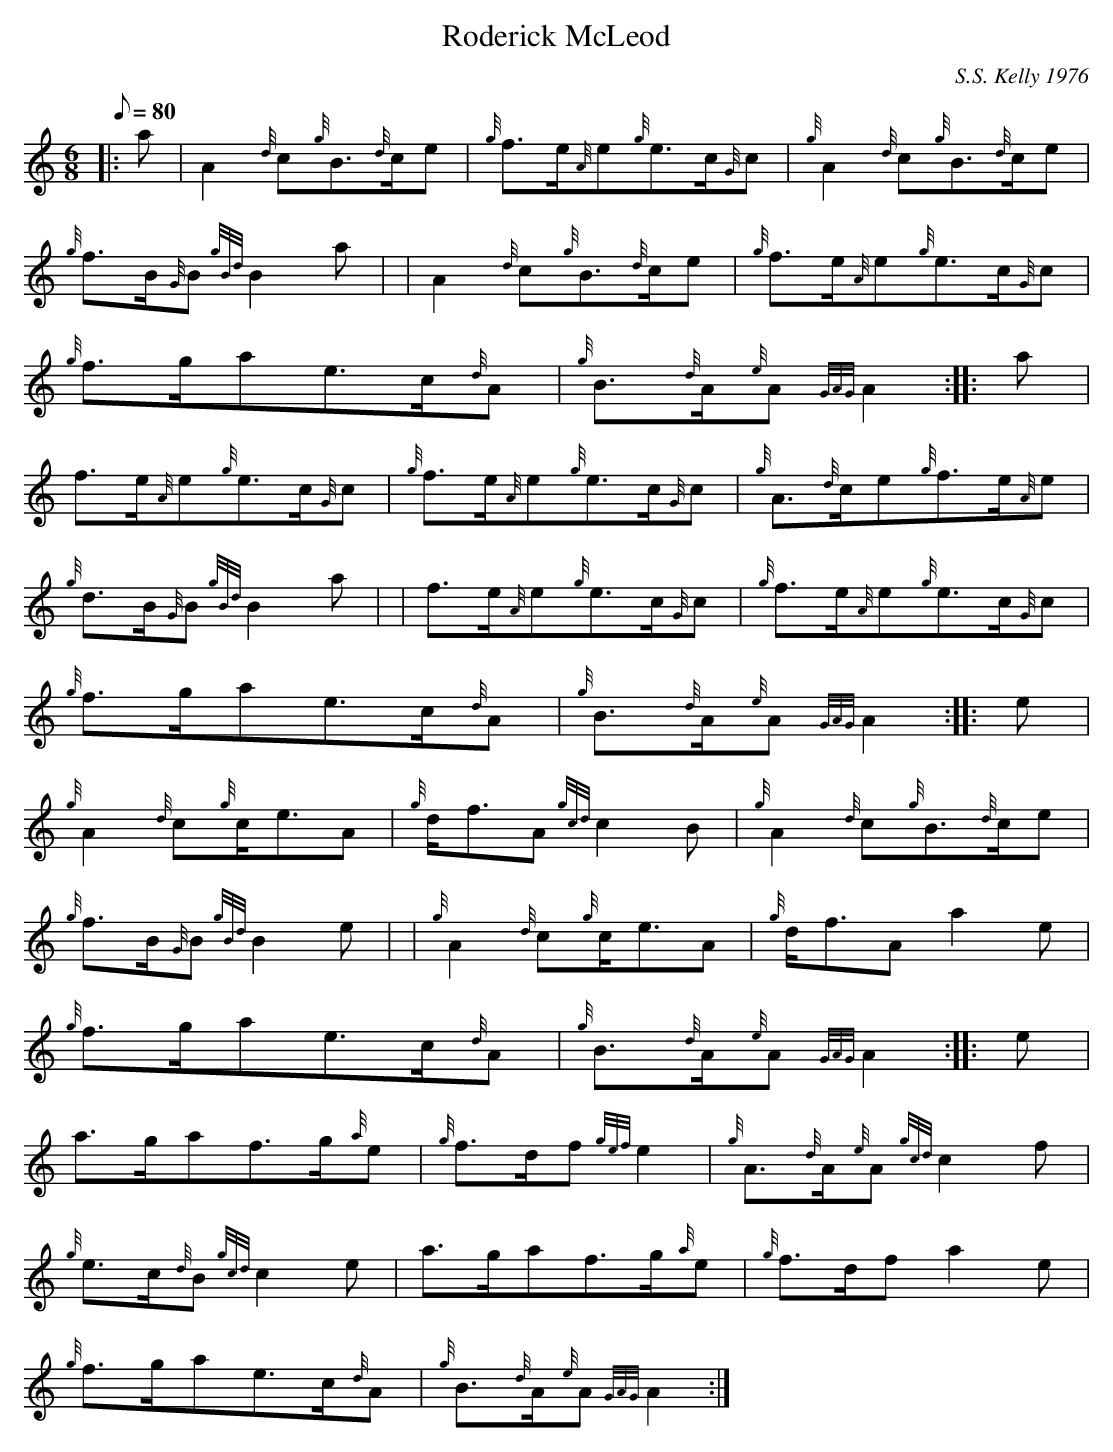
X:1
T:Roderick McLeod
M:6/8
L:1/8
Q:80
C:S.S. Kelly 1976
K:HP
|: a | \
A2{d}c{g}B3/2{d}c/2e | \
{g}f3/2e/2{A}e{g}e3/2c/2{G}c | \
{g}A2{d}c{g}B3/2{d}c/2e |
{g}f3/2B/2{G}B{gBd}B2a | | \
A2{d}c{g}B3/2{d}c/2e | \
{g}f3/2e/2{A}e{g}e3/2c/2{G}c |
{g}f3/2g/2ae3/2c/2{d}A | \
{g}B3/2{d}A/2{e}A{GAG}A2 :: \
a |
f3/2e/2{A}e{g}e3/2c/2{G}c | \
{g}f3/2e/2{A}e{g}e3/2c/2{G}c | \
{g}A3/2{d}c/2e{g}f3/2e/2{A}e |
{g}d3/2B/2{G}B{gBd}B2a | | \
f3/2e/2{A}e{g}e3/2c/2{G}c | \
{g}f3/2e/2{A}e{g}e3/2c/2{G}c |
{g}f3/2g/2ae3/2c/2{d}A | \
{g}B3/2{d}A/2{e}A{GAG}A2 :: \
e |
{g}A2{d}c{g}c/2e3/2A | \
{g}d/2f3/2A{gcd}c2B | \
{g}A2{d}c{g}B3/2{d}c/2e |
{g}f3/2B/2{G}B{gBd}B2e | | \
{g}A2{d}c{g}c/2e3/2A | \
{g}d/2f3/2Aa2e |
{g}f3/2g/2ae3/2c/2{d}A | \
{g}B3/2{d}A/2{e}A{GAG}A2 :: \
e |
a3/2g/2af3/2g/2{a}e | \
{g}f3/2d/2f{gef}e2 | \
{g}A3/2{d}A/2{e}A{gcd}c2f |
{g}e3/2c/2{d}B{gcd}c2e | \
a3/2g/2af3/2g/2{a}e | \
{g}f3/2d/2fa2e |
{g}f3/2g/2ae3/2c/2{d}A | \
{g}B3/2{d}A/2{e}A{GAG}A2 :|
